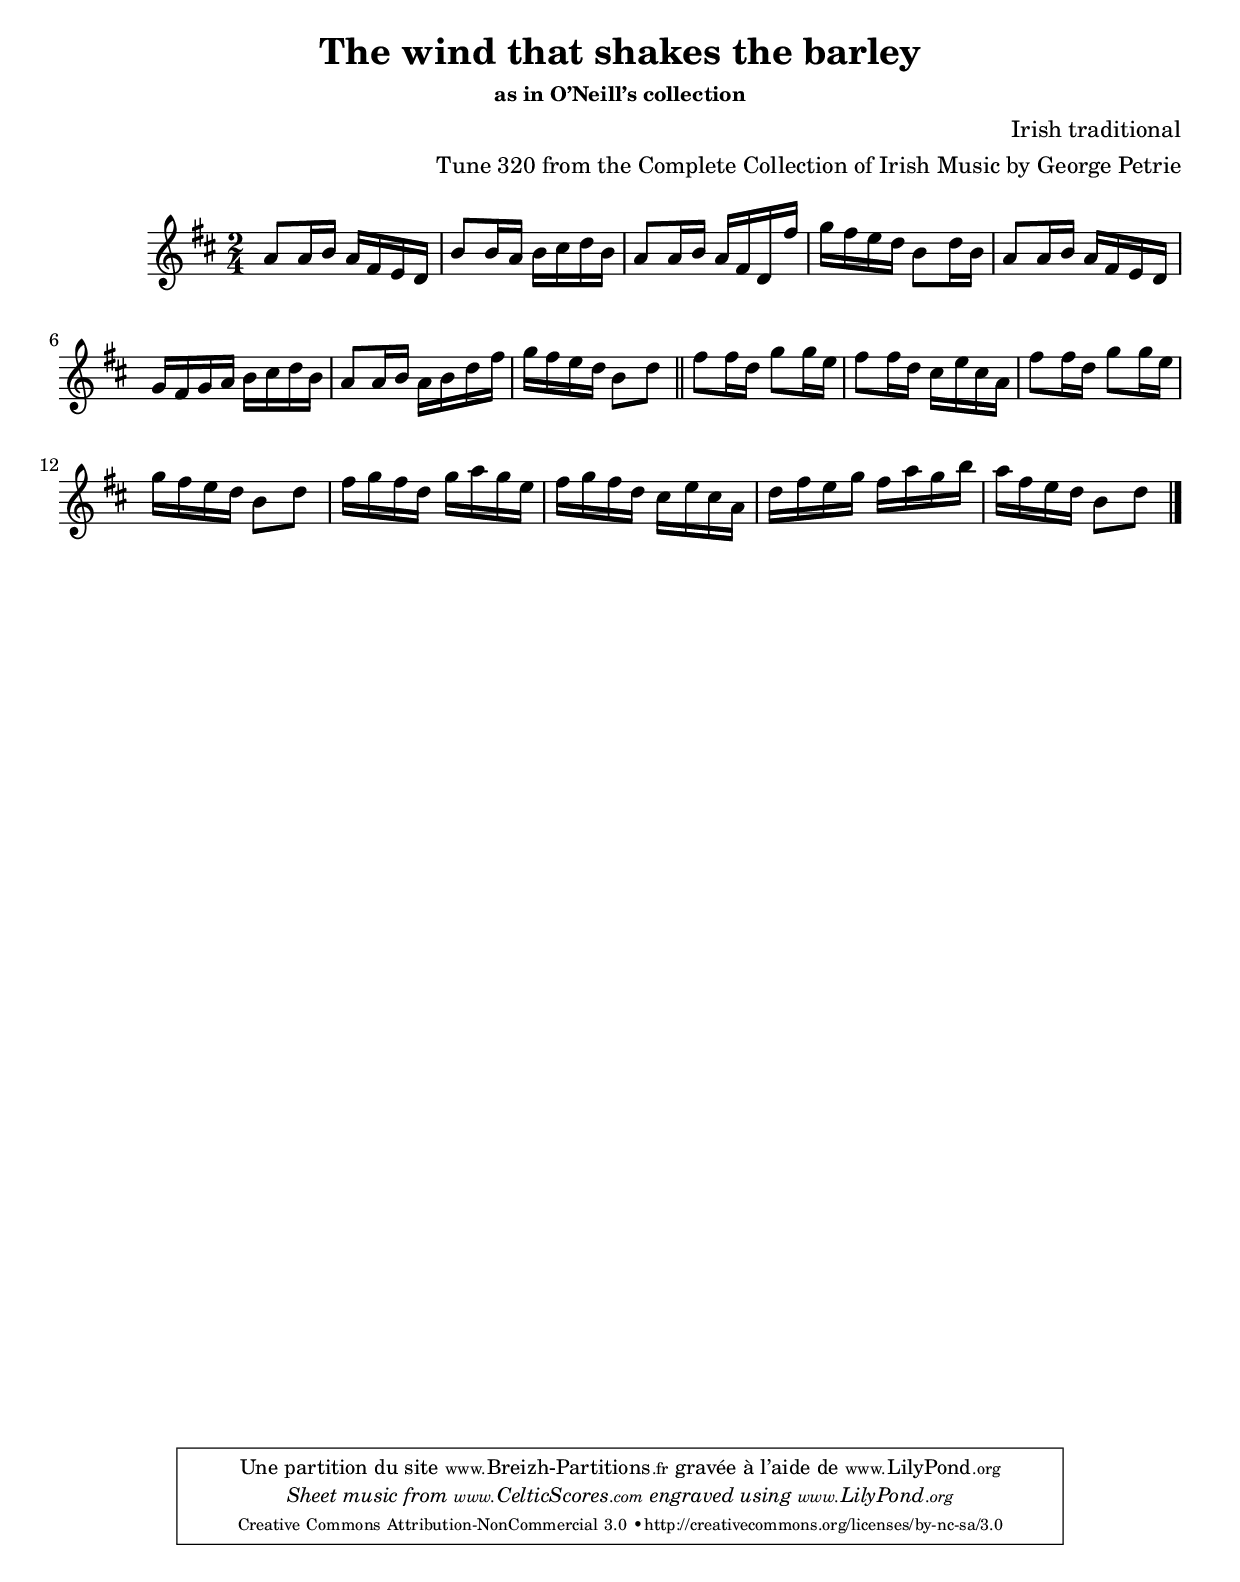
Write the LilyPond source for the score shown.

% Noted by George Petrie, LL.D., R.H.A. (1789−1866)
% Edited from the original manuscripts by Charles Villiers Standford (1902)
% Transcripted by Breizh Partitions (2013)
% http://www.breizh-partitions.fr

\version "2.14.2"

\paper {
	top-margin = 2 \cm
	bottom-margin = 2 \cm
}

\header {
title = "The wind that shakes the barley"
subsubtitle = "as in O’Neill’s collection"
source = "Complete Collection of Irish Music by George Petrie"
arranger = "Tune 320 from the Complete Collection of Irish Music by George Petrie"
% instrument = "Fiddle"
composer = "Irish traditional"
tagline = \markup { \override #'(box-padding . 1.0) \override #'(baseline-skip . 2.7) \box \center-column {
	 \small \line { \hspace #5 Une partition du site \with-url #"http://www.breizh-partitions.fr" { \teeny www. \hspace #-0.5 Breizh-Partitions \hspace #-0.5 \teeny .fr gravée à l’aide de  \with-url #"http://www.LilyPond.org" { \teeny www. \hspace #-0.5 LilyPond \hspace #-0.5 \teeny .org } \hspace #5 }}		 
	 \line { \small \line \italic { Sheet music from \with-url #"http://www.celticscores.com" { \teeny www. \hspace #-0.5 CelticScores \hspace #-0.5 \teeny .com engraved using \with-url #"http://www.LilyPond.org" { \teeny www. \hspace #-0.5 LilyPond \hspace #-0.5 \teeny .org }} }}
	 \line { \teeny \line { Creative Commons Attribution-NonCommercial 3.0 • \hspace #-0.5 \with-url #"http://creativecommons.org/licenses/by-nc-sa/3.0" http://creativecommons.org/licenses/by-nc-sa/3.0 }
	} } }
}


main = {
 	\tempo 4 = 100
%  	\tempo "Andante"
 	\once \override Score.MetronomeMark #'transparent = ##t

	
	 a8 a16 b a fis e d
	|
         b8 b16 a b cis' d' b
	|
	 a8 a16 b a fis d fis'
	|
	 g'16 fis' e' d' b8 d'16 b
	|
	
	 a8 a16 b a fis e d
	|
         g16 fis g a b cis' d' b
	|
         a8 a16 b a b d' fis' 
        |
         g'16 fis' e' d' b8 d'
        \bar "||"
        
         fis'8 fis'16 d' g'8 g'16 e'
        |
         fis'8 fis'16 d' cis'16 e' cis' a
        |
         fis'8 fis'16 d' g'8 g'16 e'
        |
         g'16 fis' e' d' b8 d'
        |

         fis'16 g' fis' d' g' a' g'16 e'
        |
         fis'16 g' fis' d' cis'16 e' cis' a
        |
         d'16 fis' e' g' fis' a' g' b'
        |
         a'16 fis' e' d' b8 d'
         
	\bar "|."
	
}



\score  {
\new Staff  <<
    \time 2/4  
    \clef "G"
    \key d \major
    \set Staff.midiInstrument = "violin"
	\transpose a a'{
    \main
}


>>

\layout  { }
\midi  { }
}
